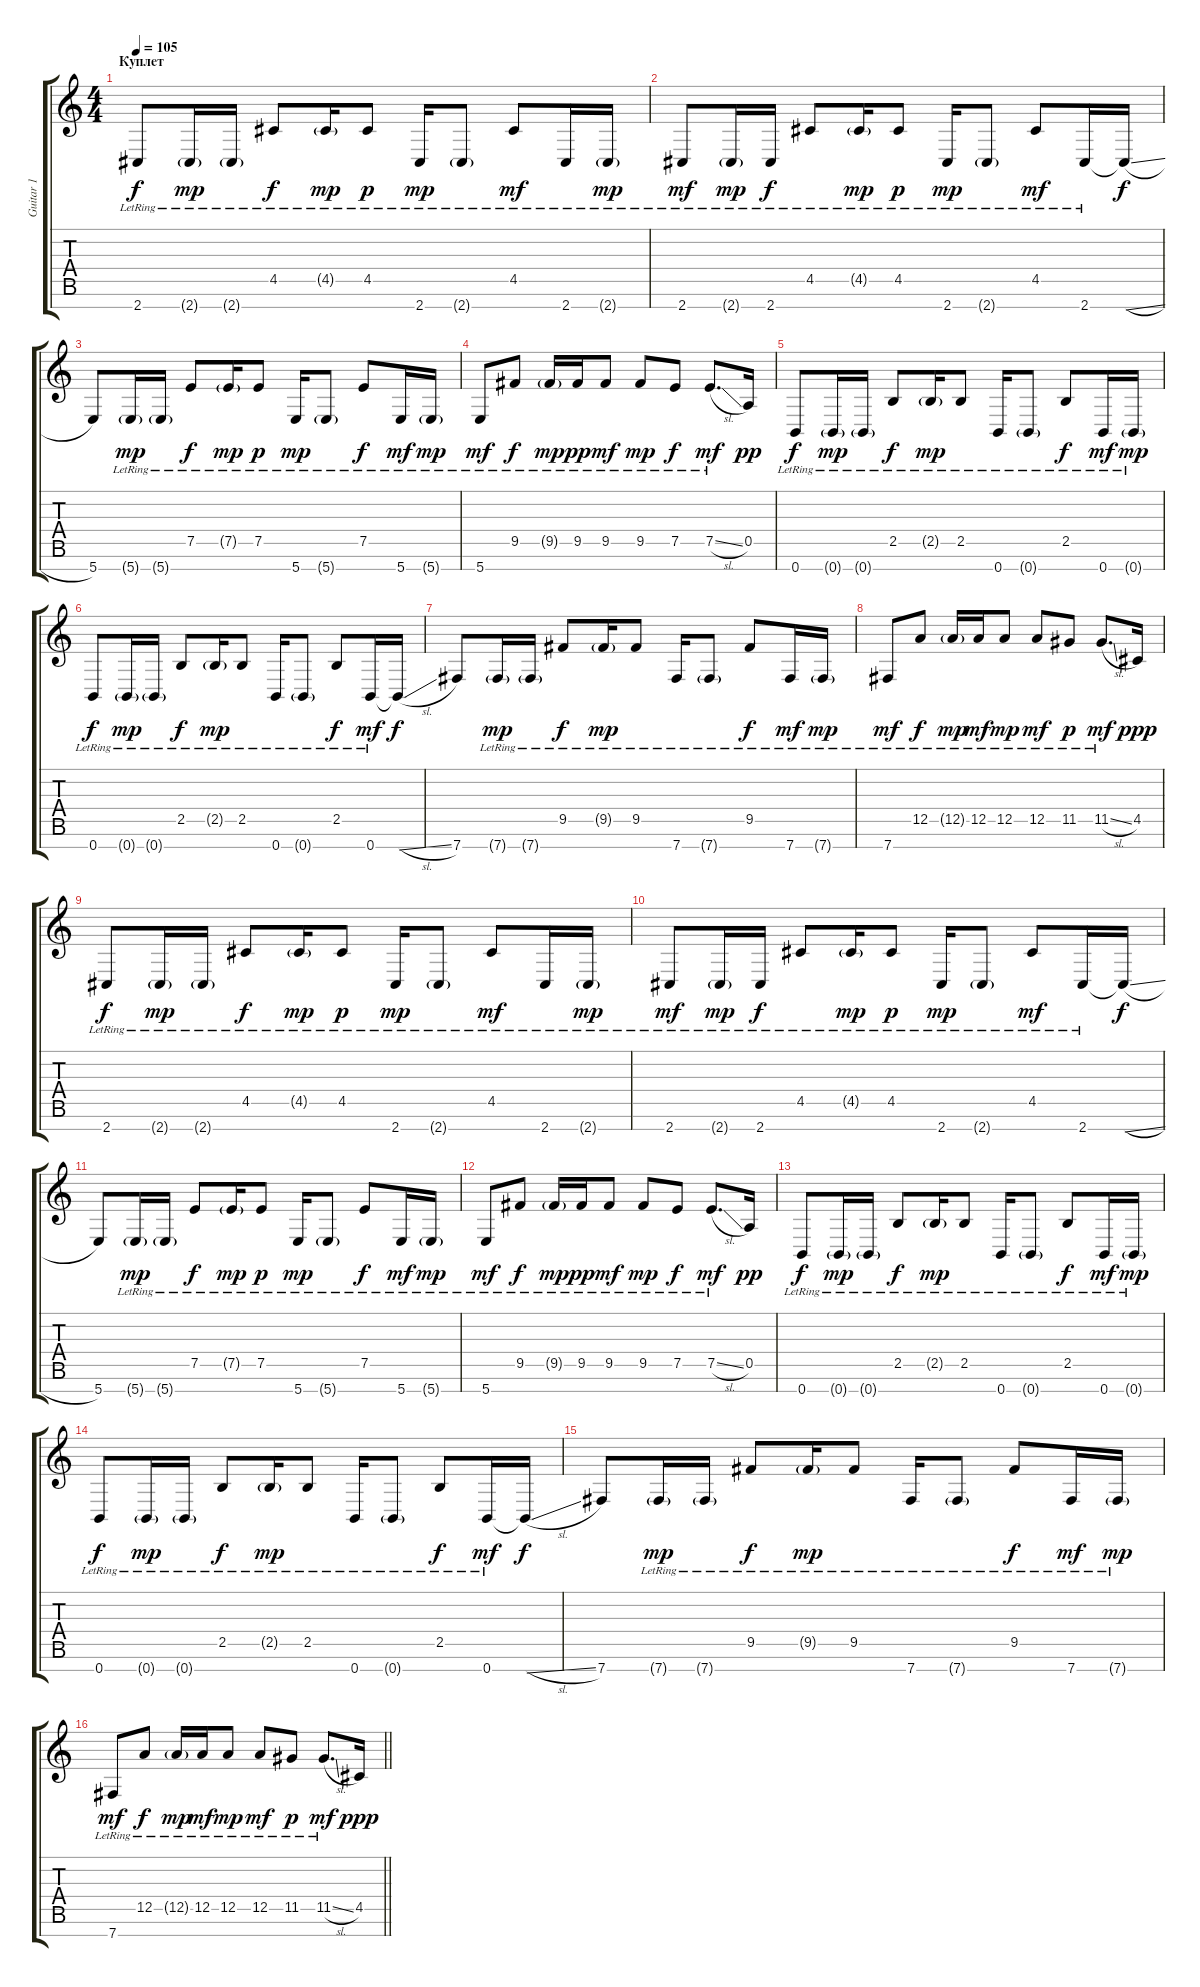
\track ("Guitar 1" "Guitar 1") {instrument acousticguitarsteel}
\staff {score tabs}
\tuning (E4 B3 G3 D3 A2 E2 B1) {hide}
\ts (4 4)
\section ("" "Куплет")
\tempo 105
\clef g2
\ks c
2.7{lr}.8{dy f} 2.7{g lr}.16{dy mp} 2.7{g lr}.16 4.5{lr}.8{dy f} 4.5{g lr}.16{dy mp} 4.5{lr}.8{dy p} 2.7{lr}.16{dy mp} 2.7{g lr}.8 4.5{lr}.8{dy mf} 2.7{lr}.16 2.7{g lr}.16{dy mp} |
2.7{lr}.8{dy mf} 2.7{g lr}.16{dy mp} 2.7{lr}.16{dy f} 4.5{lr}.8 4.5{g lr}.16{dy mp} 4.5{lr}.8{dy p} 2.7{lr}.16{dy mp} 2.7{g lr}.8 4.5{lr}.8{dy mf} 2.7{lr}.16 2.7{sl t}.16{dy f} |
5.7.8 5.7{g lr}.16{dy mp} 5.7{g lr}.16 7.5{lr}.8{dy f} 7.5{g lr}.16{dy mp} 7.5{lr}.8{dy p} 5.7{lr}.16{dy mp} 5.7{g lr}.8 7.5{lr}.8{dy f} 5.7{lr}.16{dy mf} 5.7{g lr}.16{dy mp} |
5.7{lr}.8{dy mf} 9.5{lr}.8{dy f} 9.5{g lr}.16{dy mp} 9.5{lr}.16{dy pp} 9.5{lr}.8{dy mf} 9.5{lr}.8{dy mp} 7.5{lr}.8{dy f} 7.5{sl lr}.8{d dy mf} 0.5.16{dy pp} |
0.7{lr}.8{dy f} 0.7{g lr}.16{dy mp} 0.7{g lr}.16 2.5{lr}.8{dy f} 2.5{g lr}.16{dy mp} 2.5{lr}.8 0.7{lr}.16 0.7{g lr}.8 2.5{lr}.8{dy f} 0.7{lr}.16{dy mf} 0.7{g lr}.16{dy mp} |
0.7{lr}.8{dy f} 0.7{g lr}.16{dy mp} 0.7{g lr}.16 2.5{lr}.8{dy f} 2.5{g lr}.16{dy mp} 2.5{lr}.8 0.7{lr}.16 0.7{g lr}.8 2.5{lr}.8{dy f} 0.7{lr}.16{dy mf} 0.7{sl t}.16{dy f} |
7.7.8 7.7{g lr}.16{dy mp} 7.7{g lr}.16 9.5{lr}.8{dy f} 9.5{g lr}.16{dy mp} 9.5{lr}.8 7.7{lr}.16 7.7{g lr}.8 9.5{lr}.8{dy f} 7.7{lr}.16{dy mf} 7.7{g lr}.16{dy mp} |
7.7{lr}.8{dy mf} 12.5{lr}.8{dy f} 12.5{g lr}.16{dy mp} 12.5{lr}.16{dy mf} 12.5{lr}.8{dy mp} 12.5{lr}.8{dy mf} 11.5{lr}.8{dy p} 11.5{sl lr}.8{d dy mf} 4.5.16{dy ppp} |
2.7{lr}.8{dy f} 2.7{g lr}.16{dy mp} 2.7{g lr}.16 4.5{lr}.8{dy f} 4.5{g lr}.16{dy mp} 4.5{lr}.8{dy p} 2.7{lr}.16{dy mp} 2.7{g lr}.8 4.5{lr}.8{dy mf} 2.7{lr}.16 2.7{g lr}.16{dy mp} |
2.7{lr}.8{dy mf} 2.7{g lr}.16{dy mp} 2.7{lr}.16{dy f} 4.5{lr}.8 4.5{g lr}.16{dy mp} 4.5{lr}.8{dy p} 2.7{lr}.16{dy mp} 2.7{g lr}.8 4.5{lr}.8{dy mf} 2.7{lr}.16 2.7{sl t}.16{dy f} |
5.7.8 5.7{g lr}.16{dy mp} 5.7{g lr}.16 7.5{lr}.8{dy f} 7.5{g lr}.16{dy mp} 7.5{lr}.8{dy p} 5.7{lr}.16{dy mp} 5.7{g lr}.8 7.5{lr}.8{dy f} 5.7{lr}.16{dy mf} 5.7{g lr}.16{dy mp} |
5.7{lr}.8{dy mf} 9.5{lr}.8{dy f} 9.5{g lr}.16{dy mp} 9.5{lr}.16{dy pp} 9.5{lr}.8{dy mf} 9.5{lr}.8{dy mp} 7.5{lr}.8{dy f} 7.5{sl lr}.8{d dy mf} 0.5.16{dy pp} |
0.7{lr}.8{dy f} 0.7{g lr}.16{dy mp} 0.7{g lr}.16 2.5{lr}.8{dy f} 2.5{g lr}.16{dy mp} 2.5{lr}.8 0.7{lr}.16 0.7{g lr}.8 2.5{lr}.8{dy f} 0.7{lr}.16{dy mf} 0.7{g lr}.16{dy mp} |
0.7{lr}.8{dy f} 0.7{g lr}.16{dy mp} 0.7{g lr}.16 2.5{lr}.8{dy f} 2.5{g lr}.16{dy mp} 2.5{lr}.8 0.7{lr}.16 0.7{g lr}.8 2.5{lr}.8{dy f} 0.7{lr}.16{dy mf} 0.7{sl t}.16{dy f} |
7.7.8 7.7{g lr}.16{dy mp} 7.7{g lr}.16 9.5{lr}.8{dy f} 9.5{g lr}.16{dy mp} 9.5{lr}.8 7.7{lr}.16 7.7{g lr}.8 9.5{lr}.8{dy f} 7.7{lr}.16{dy mf} 7.7{g lr}.16{dy mp} |
\barLineRight lightlight
7.7{lr}.8{dy mf} 12.5{lr}.8{dy f} 12.5{g lr}.16{dy mp} 12.5{lr}.16{dy mf} 12.5{lr}.8{dy mp} 12.5{lr}.8{dy mf} 11.5{lr}.8{dy p} 11.5{sl lr}.8{d dy mf} 4.5.16{dy ppp}
